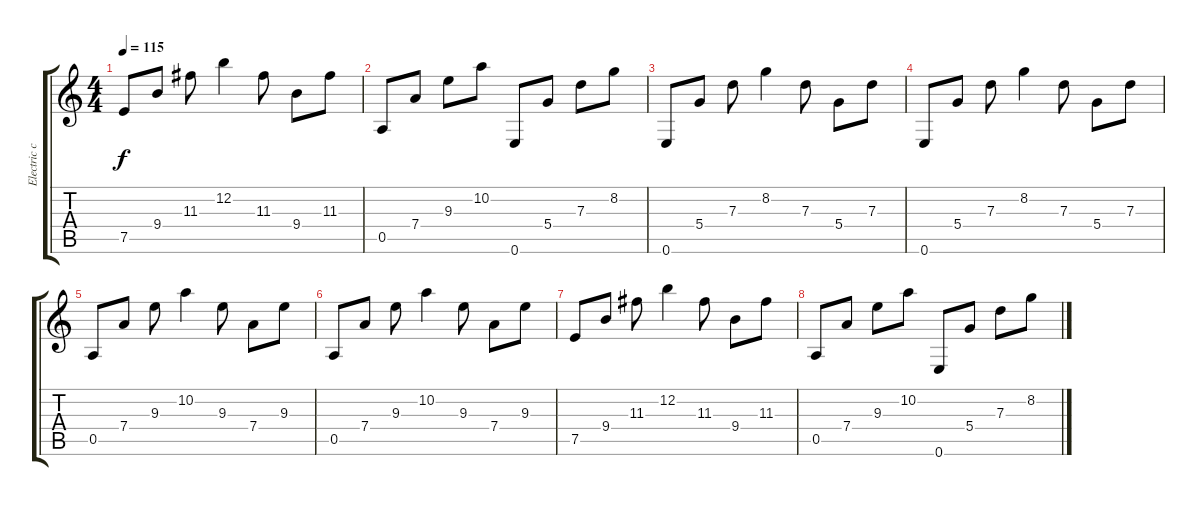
\track ("Electric clean guitar" "Electric c") {instrument electricguitarclean}
\staff {score tabs}
\tuning (E4 B3 G3 D3 A2 E2) {hide}
\ts (4 4)
\tempo 115
\clef g2
\ks c
7.5.8{dy f} 9.4.8 11.3.8 12.2.4 11.3.8 9.4.8 11.3.8 |
0.5.8 7.4.8 9.3.8 10.2.8 0.6.8 5.4.8 7.3.8 8.2.8 |
0.6.8 5.4.8 7.3.8 8.2.4 7.3.8 5.4.8 7.3.8 |
0.6.8 5.4.8 7.3.8 8.2.4 7.3.8 5.4.8 7.3.8 |
0.5.8 7.4.8 9.3.8 10.2.4 9.3.8 7.4.8 9.3.8 |
0.5.8 7.4.8 9.3.8 10.2.4 9.3.8 7.4.8 9.3.8 |
7.5.8 9.4.8 11.3.8 12.2.4 11.3.8 9.4.8 11.3.8 |
0.5.8 7.4.8 9.3.8 10.2.8 0.6.8 5.4.8 7.3.8 8.2.8
